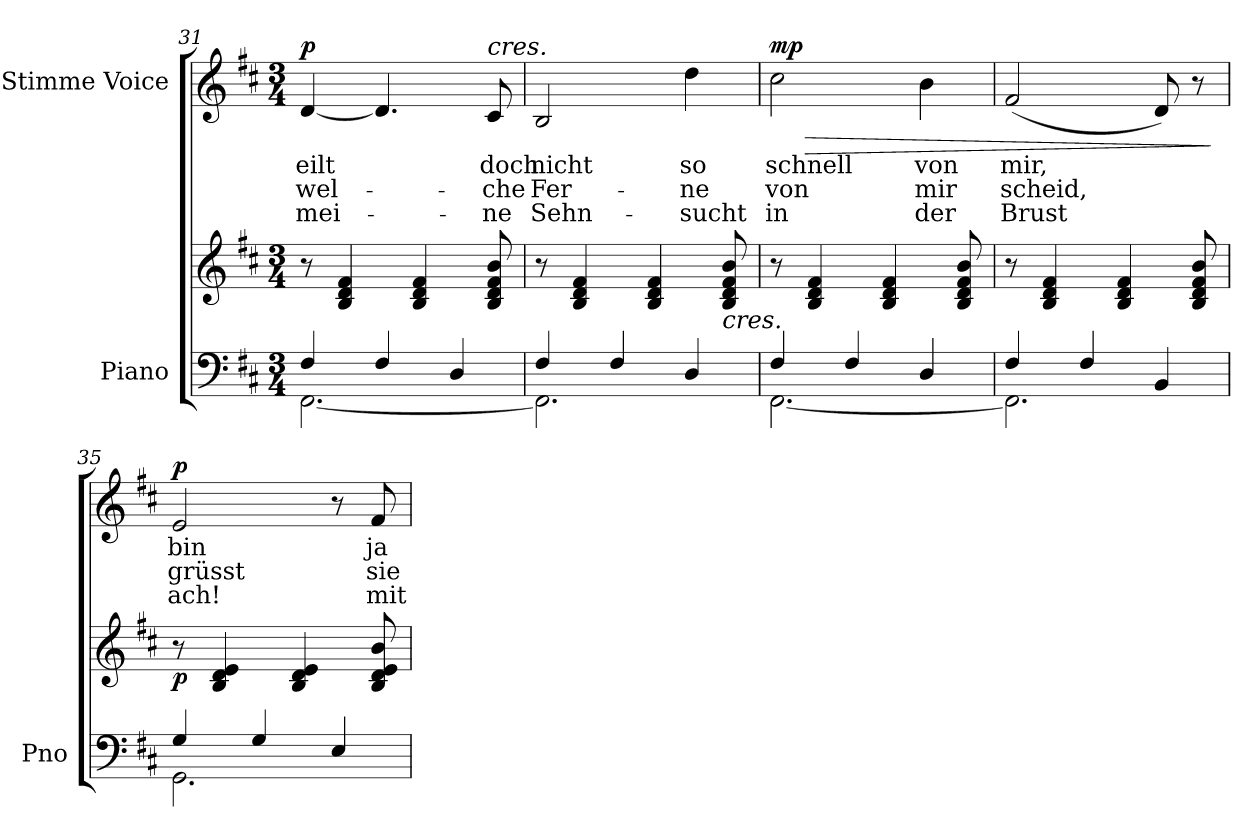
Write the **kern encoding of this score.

**kern	**kern	**dynam	**kern	**text	**text	**text	**dynam
*part2	*part2	*part2	*part1	*part1	*part1	*part1	*part1
*staff3	*staff2	*staff2/3	*staff1	*staff1	*staff1	*staff1	*staff1
*I"Piano	*	*	*I"Stimme Voice	*	*	*	*
*I'Pno	*	*	*	*	*	*	*
*clefF4	*clefG2	*	*clefG2	*	*	*	*
*k[f#c#]	*k[f#c#]	*	*k[f#c#]	*	*	*	*
*M3/4	*M3/4	*	*M3/4	*	*	*	*
=31	=31	=31	=31	=31	=31	=31	=31
*^	*	*	*	*	*	*	*
!	!	!	!	!	!LO:LY:b	!LO:LY:b	!LO:LY:b	!LO:DY:a
4F#/	[2.FF#\	8r	.	[4d/	eilt	wel-	mei-	p
.	.	4B/ 4d/ 4f#/	.	.	.	.	.	.
4F#/	.	.	.	4.d/]	.	.	.	.
.	.	4B/ 4d/ 4f#/	.	.	.	.	.	.
4D/	.	.	.	.	.	.	.	.
!	!	!	!	!LO:TX:a:i:t=cres.	!	!	!	!
!	!	!	!	!	!LO:LY:b	!LO:LY:b	!LO:LY:b	!
.	.	8B/ 8d/ 8f#/ 8b/	.	8c#/	doch	-che	-ne	.
!!LO:LB:g=z
=32	=32	=32	=32	=32	=32	=32	=32	=32
!	!	!	!	!	!LO:LY:b	!LO:LY:b	!LO:LY:b	!
4F#/	2.FF#\]	8r	.	2B/	nicht	Fer-	Sehn-	.
.	.	4B/ 4d/ 4f#/	.	.	.	.	.	.
4F#/	.	.	.	.	.	.	.	.
.	.	4B/ 4d/ 4f#/	.	.	.	.	.	.
!	!	!	!	!	!LO:LY:b	!LO:LY:b	!LO:LY:b	!
4D/	.	.	.	4dd\	so	-ne	-sucht	.
!	!	!LO:TX:b:i:t=cres.	!	!	!	!	!	!
.	.	8B/ 8d/ 8f#/ 8b/	.	.	.	.	.	.
=33	=33	=33	=33	=33	=33	=33	=33	=33
!	!	!	!	!	!LO:LY:b	!LO:LY:b	!LO:LY:b	!LO:HP:b
!	!	!	!	!	!	!	!	!LO:DY:n=1:a
4F#/	[2.FF#\	8r	.	2cc#\	schnell	von	in	> mp
.	.	4B/ 4d/ 4f#/	.	.	.	.	.	.
4F#/	.	.	.	.	.	.	.	.
.	.	4B/ 4d/ 4f#/	.	.	.	.	.	.
!	!	!	!	!	!LO:LY:b	!LO:LY:b	!LO:LY:b	!
4D/	.	.	.	4b\	von	mir	der	.
.	.	8B/ 8d/ 8f#/ 8b/	.	.	.	.	.	.
=34	=34	=34	=34	=34	=34	=34	=34	=34
!	!	!	!	!	!LO:LY:b	!LO:LY:b	!LO:LY:b	!
4F#/	2.FF#\]	8r	.	(<2f#/	mir,	scheid,	Brust	.
.	.	4B/ 4d/ 4f#/	.	.	.	.	.	.
4F#/	.	.	.	.	.	.	.	.
.	.	4B/ 4d/ 4f#/	.	.	.	.	.	.
4BB/	.	.	.	8d/)	.	.	.	.
.	.	8B/ 8d/ 8f#/ 8b/	.	8r	.	.	.	.
*v	*v	*	*	*	*	*	*	*
.	.	.	.	.	.	.	]
=35	=35	=35	=35	=35	=35	=35	=35
*^	*	*	*	*	*	*	*
!	!	!	!LO:DY:b	!	!LO:LY:b	!LO:LY:b	!LO:LY:b	!LO:DY:a
4G/	2.GG\	8r	p	2e/	bin	grüsst	ach!	p
.	.	4B/ 4d/ 4e/	.	.	.	.	.	.
4G/	.	.	.	.	.	.	.	.
.	.	4B/ 4d/ 4e/	.	.	.	.	.	.
4E/	.	.	.	8r	.	.	.	.
!	!	!	!	!	!LO:LY:b	!LO:LY:b	!LO:LY:b	!
.	.	8B/ 8d/ 8e/ 8b/	.	8f#/	ja	sie	mit	.
*v	*v	*	*	*	*	*	*	*
=	=	=	=	=	=	=	=
*-	*-	*-	*-	*-	*-	*-	*-
